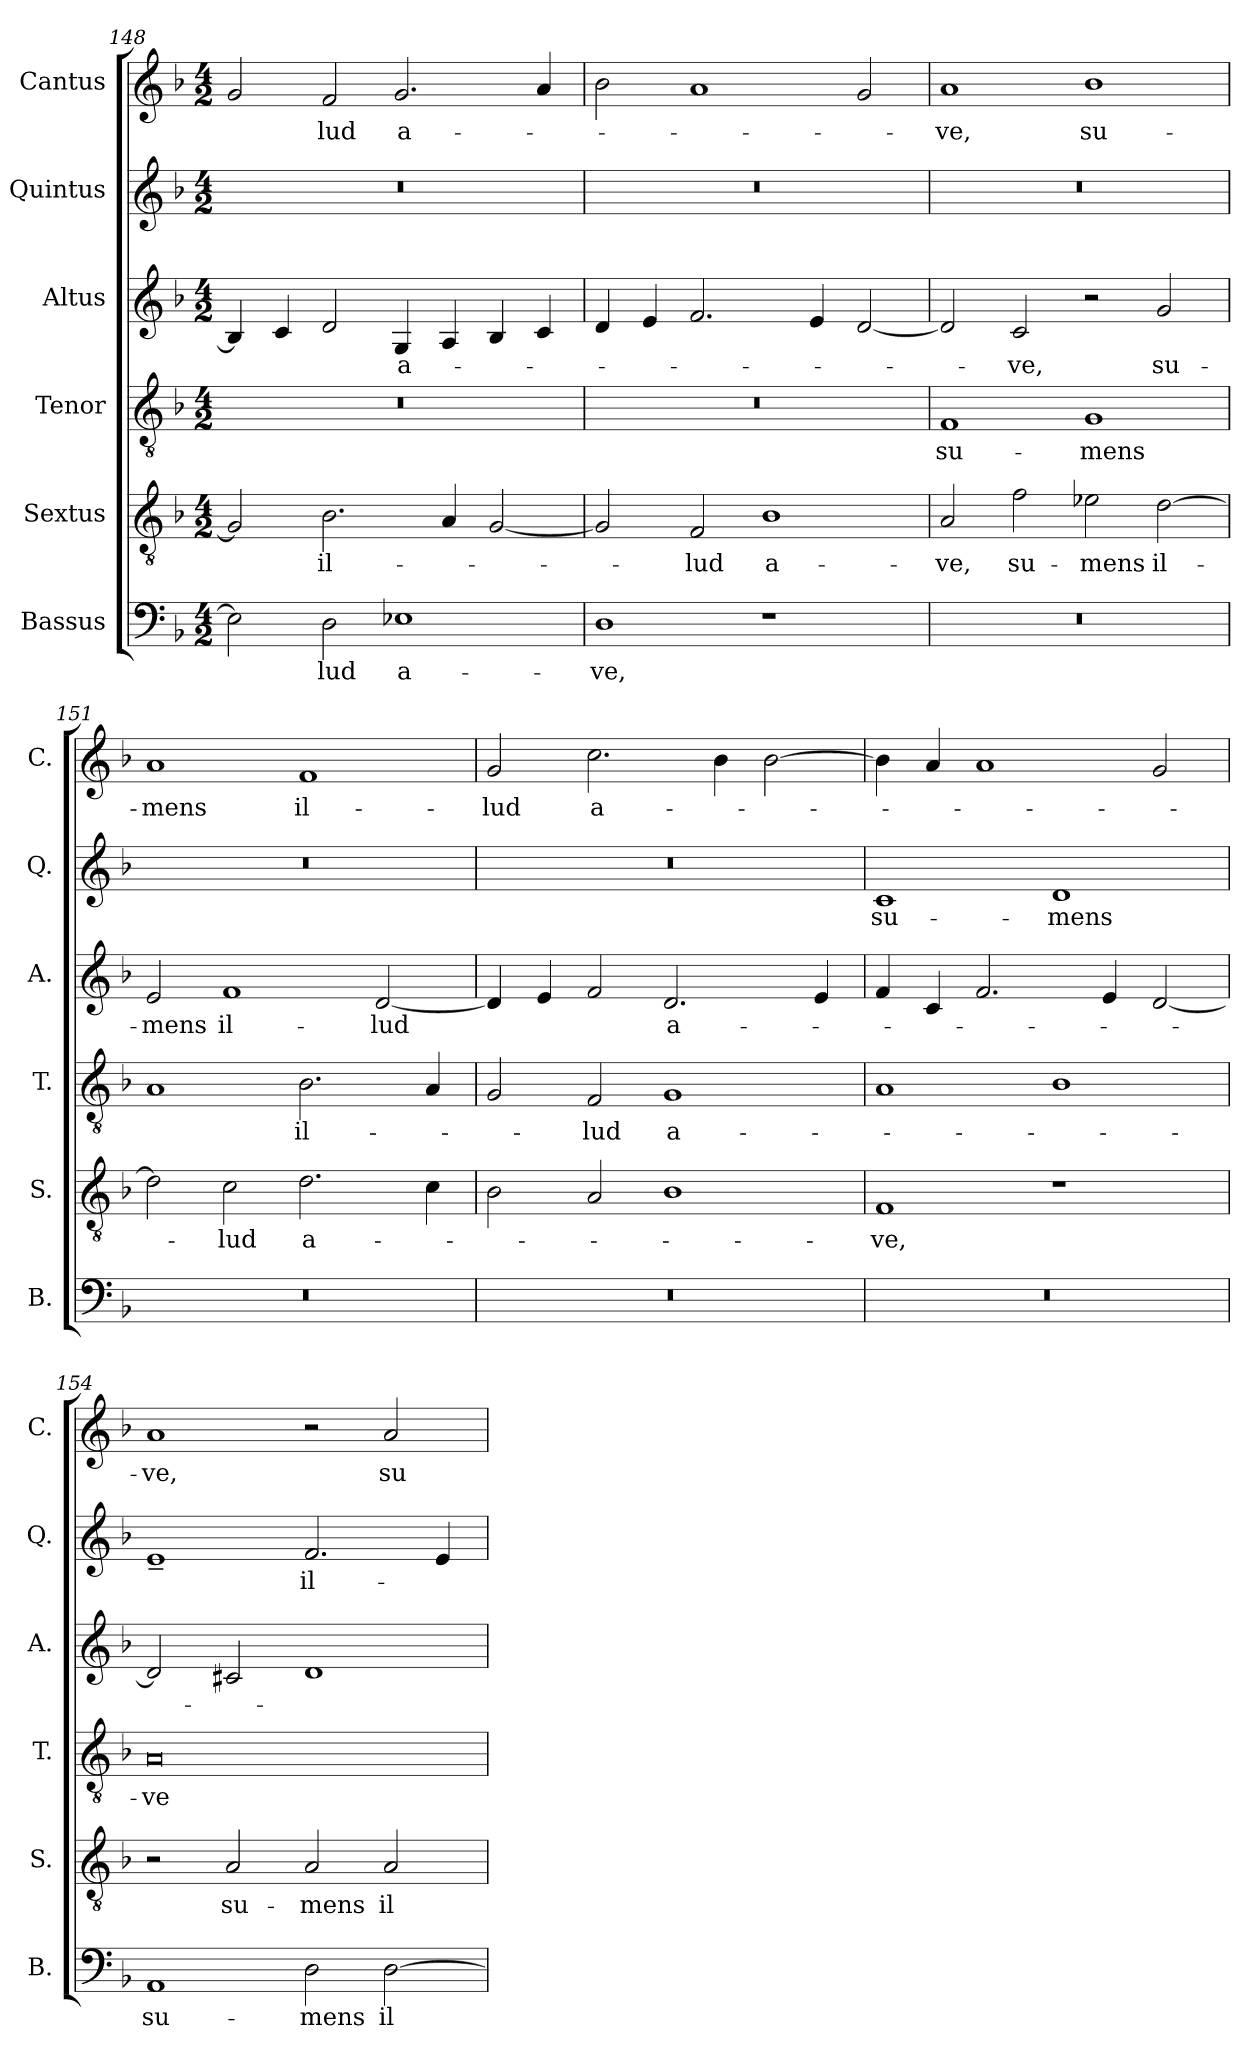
**kern	**text	**kern	**text	**kern	**text	**kern	**text	**kern	**text	**kern	**text
*part6	*part6	*part5	*part5	*part4	*part4	*part3	*part3	*part2	*part2	*part1	*part1
*staff6	*staff6	*staff5	*staff5	*staff4	*staff4	*staff3	*staff3	*staff2	*staff2	*staff1	*staff1
*I"Bassus	*	*I"Sextus	*	*I"Tenor	*	*I"Altus	*	*I"Quintus	*	*I"Cantus	*
*I'B.	*	*I'S.	*	*I'T.	*	*I'A.	*	*I'Q.	*	*I'C.	*
*clefF4	*	*clefGv2	*	*clefGv2	*	*clefG2	*	*clefG2	*	*clefG2	*
*k[b-]	*	*k[b-]	*	*k[b-]	*	*k[b-]	*	*k[b-]	*	*k[b-]	*
*M4/2	*	*M4/2	*	*M4/2	*	*M4/2	*	*M4/2	*	*M4/2	*
=148	=148	=148	=148	=148	=148	=148	=148	=148	=148	=148	=148
2E-\]	.	2G/]	.	0r	.	4B-/]	.	0r	.	2g/	.
.	.	.	.	.	.	4c/	.	.	.	.	.
2D\	-lud	2.B-\	il-	.	.	2d/	.	.	.	2f/	-lud
1E-X	a-	.	.	.	.	4G/	a-	.	.	2.g/	a-
.	.	4A/	.	.	.	4A/	.	.	.	.	.
.	.	[2G/	.	.	.	4B-/	.	.	.	.	.
.	.	.	.	.	.	4c/	.	.	.	4a/	.
=149	=149	=149	=149	=149	=149	=149	=149	=149	=149	=149	=149
1D	-ve,	2G/]	.	0r	.	4d/	.	0r	.	2b-\	.
.	.	.	.	.	.	4e/	.	.	.	.	.
.	.	2F/	-lud	.	.	2.f/	.	.	.	1a	.
1r	.	1B-	a-	.	.	.	.	.	.	.	.
.	.	.	.	.	.	4e/	.	.	.	.	.
.	.	.	.	.	.	[2d/	.	.	.	2g/	.
=150	=150	=150	=150	=150	=150	=150	=150	=150	=150	=150	=150
0r	.	2A/	-ve,	1F	su-	2d/]	.	0r	.	1a	-ve,
.	.	2f\	su-	.	.	2c/	-ve,	.	.	.	.
.	.	2e-X\	-mens	1G	-mens	2r	.	.	.	1b-	su-
.	.	[2d\	il-	.	.	2g/	su-	.	.	.	.
=151	=151	=151	=151	=151	=151	=151	=151	=151	=151	=151	=151
0r	.	2d\]	.	1A	.	2e/	-mens	0r	.	1a	-mens
.	.	2c\	-lud	.	.	1f	il-	.	.	.	.
.	.	2.d\	a-	2.B-\	il-	.	.	.	.	1f	il-
.	.	.	.	.	.	[2d/	-lud	.	.	.	.
.	.	4c\	.	4A/	.	.	.	.	.	.	.
=152	=152	=152	=152	=152	=152	=152	=152	=152	=152	=152	=152
0r	.	2B-\	.	2G/	.	4d/]	.	0r	.	2g/	-lud
.	.	.	.	.	.	4e/	.	.	.	.	.
.	.	2A/	.	2F/	-lud	2f/	.	.	.	2.cc\	a-
.	.	1B-	.	1G	a-	2.d/	a-	.	.	.	.
.	.	.	.	.	.	.	.	.	.	4b-\	.
.	.	.	.	.	.	.	.	.	.	[2b-\	.
.	.	.	.	.	.	4e/	.	.	.	.	.
=153	=153	=153	=153	=153	=153	=153	=153	=153	=153	=153	=153
0r	.	1F	-ve,	1A	.	4f/	.	1c	su-	4b-\]	.
.	.	.	.	.	.	4c/	.	.	.	4a/	.
.	.	.	.	.	.	2.f/	.	.	.	1a	.
.	.	1r	.	1B-	.	.	.	1d	-mens	.	.
.	.	.	.	.	.	4e/	.	.	.	.	.
.	.	.	.	.	.	[2d/	.	.	.	2g/	.
!!LO:PB:g=z
=154	=154	=154	=154	=154	=154	=154	=154	=154	=154	=154	=154
1AA	su-	2r	.	0A	-ve	2d/]	.	1e~	.	1a	-ve,
.	.	2A/	su-	.	.	2c#X/	.	.	.	.	.
2D\	-mens	2A/	-mens	.	.	1d	.	2.f/	il-	2r	.
[2D\	il-	2A/	il-	.	.	.	.	.	.	2a/	su-
.	.	.	.	.	.	.	.	4e/	.	.	.
=	=	=	=	=	=	=	=	=	=	=	=
*-	*-	*-	*-	*-	*-	*-	*-	*-	*-	*-	*-
